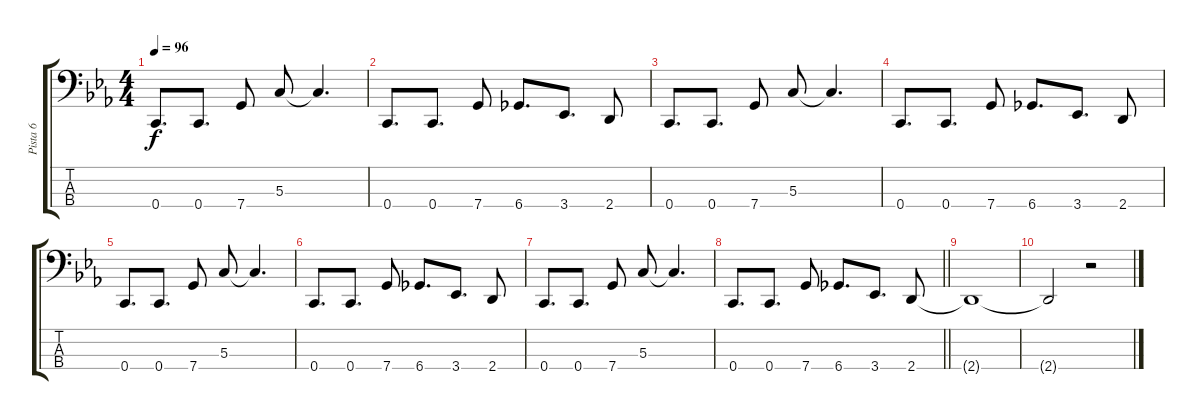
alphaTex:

\track ("Pista 6" "Pista 6") {instrument electricbasspick}
\staff {score tabs}
\tuning (F2 C2 G1 C1) {hide}
\ts (4 4)
\tempo 96
\clef f4
\ks eb
0.4.8{d dy f} 0.4.8{d} 7.4.8 5.3.8 5.3{t}.4{d} |
0.4.8{d} 0.4.8{d} 7.4.8 6.4.8{d} 3.4.8{d} 2.4.8 |
0.4.8{d} 0.4.8{d} 7.4.8 5.3.8 5.3{t}.4{d} |
0.4.8{d} 0.4.8{d} 7.4.8 6.4.8{d} 3.4.8{d} 2.4.8 |
0.4.8{d} 0.4.8{d} 7.4.8 5.3.8 5.3{t}.4{d} |
0.4.8{d} 0.4.8{d} 7.4.8 6.4.8{d} 3.4.8{d} 2.4.8 |
0.4.8{d} 0.4.8{d} 7.4.8 5.3.8 5.3{t}.4{d} |
\barLineRight lightlight
0.4.8{d} 0.4.8{d} 7.4.8 6.4.8{d} 3.4.8{d} 2.4.8 |
2.4{t}.1 |
2.4{t}.2 r.2
